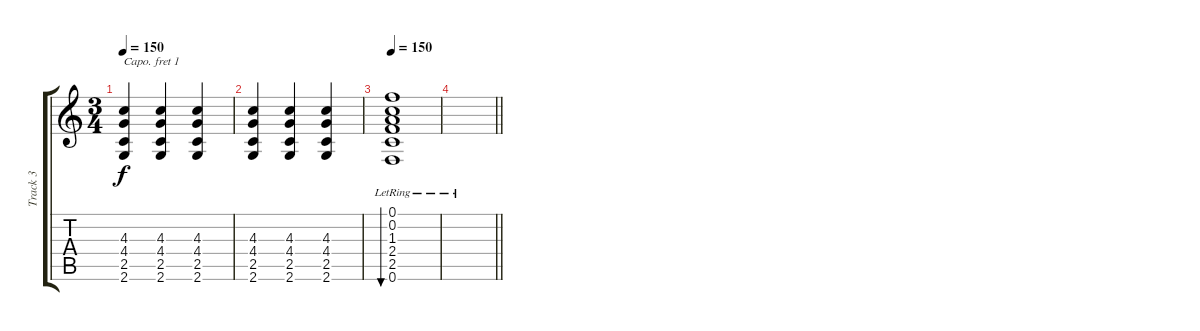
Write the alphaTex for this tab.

\track ("Track 3" "Track 3") {instrument distortionguitar}
\staff {score tabs}
\capo 1
\tuning (E4 B3 G3 D3 A2 E2) {hide}
\ts (3 4)
\tempo 150
\clef g2
\ks c
(4.3 4.4 2.5 2.6).4{dy f} (4.3 4.4 2.5 2.6).4 (4.3 4.4 2.5 2.6).4 |
(4.3 4.4 2.5 2.6).4 (4.3 4.4 2.5 2.6).4 (4.3 4.4 2.5 2.6).4 |
\tempo 150
(0.1{lr} 0.2{lr} 1.3{lr} 2.4{lr} 2.5{lr} 0.6{lr}).1{bu 480} |
\barLineRight lightlight
